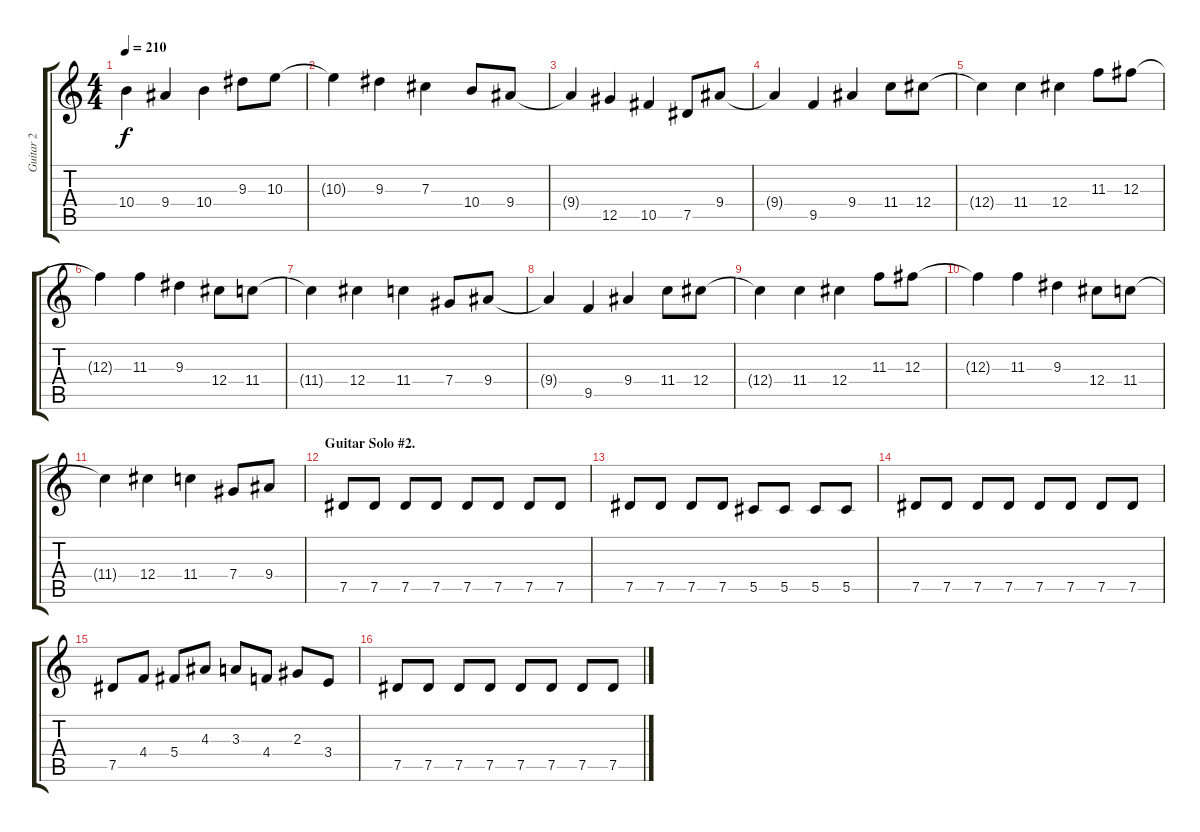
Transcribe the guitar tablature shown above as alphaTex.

\track ("Guitar 2" "Guitar 2") {instrument overdrivenguitar}
\staff {score tabs}
\tuning (Eb4 Bb3 Gb3 Db3 Ab2 Eb2) {hide}
\ts (4 4)
\tempo 210
\clef g2
\ks c
10.4{t}.4{dy f} 9.4.4 10.4.4 9.3.8 10.3.8 |
10.3{t}.4 9.3.4 7.3.4 10.4.8 9.4.8 |
9.4{t}.4 12.5.4 10.5.4 7.5.8 9.4.8 |
9.4{t}.4 9.5.4 9.4.4 11.4.8 12.4.8 |
12.4{t}.4 11.4.4 12.4.4 11.3.8 12.3.8 |
12.3{t}.4 11.3.4 9.3.4 12.4.8 11.4.8 |
11.4{t}.4 12.4.4 11.4.4 7.4.8 9.4.8 |
9.4{t}.4 9.5.4 9.4.4 11.4.8 12.4.8 |
12.4{t}.4 11.4.4 12.4.4 11.3.8 12.3.8 |
12.3{t}.4 11.3.4 9.3.4 12.4.8 11.4.8 |
11.4{t}.4 12.4.4 11.4.4 7.4.8 9.4.8 |
\section ("" "Guitar Solo #2.")
7.5.8 7.5.8 7.5.8 7.5.8 7.5.8 7.5.8 7.5.8 7.5.8 |
7.5.8 7.5.8 7.5.8 7.5.8 5.5.8 5.5.8 5.5.8 5.5.8 |
7.5.8 7.5.8 7.5.8 7.5.8 7.5.8 7.5.8 7.5.8 7.5.8 |
7.5.8 4.4.8 5.4.8 4.3.8 3.3.8 4.4.8 2.3.8 3.4.8 |
7.5.8 7.5.8 7.5.8 7.5.8 7.5.8 7.5.8 7.5.8 7.5.8
